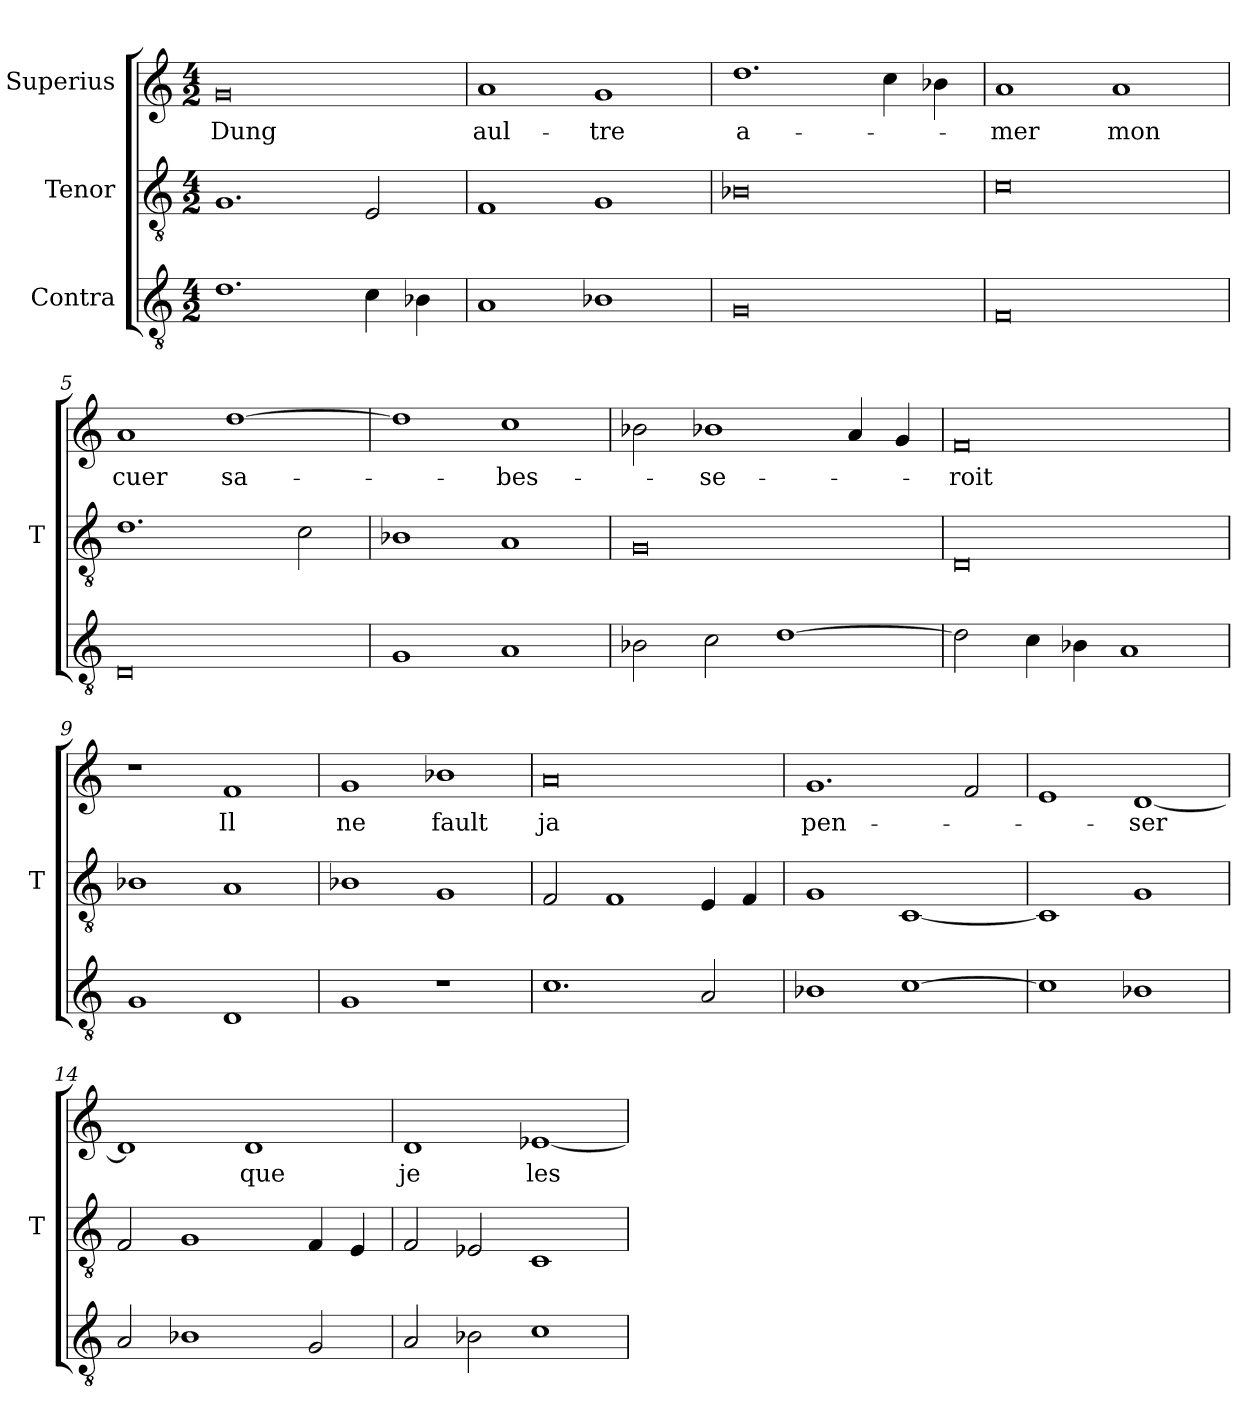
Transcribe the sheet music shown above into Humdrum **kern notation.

**kern	**kern	**kern	**text
*part3	*part2	*part1	*part1
*staff3	*staff2	*staff1	*staff1
*I"Contra	*I"Tenor	*I"Superius	*
*	*I'T	*	*
*clefGv2	*clefGv2	*clefG2	*
*M4/2	*M4/2	*M4/2	*
=1	=1	=1	=1
1.d	1.G	0g	-Dung
4c	2E	.	.
4B-X	.	.	.
=2	=2	=2	=2
1A	1F	1a	aul-
1B-X	1G	1g	-tre
=3	=3	=3	=3
0G	0B-X	1.dd	a-
.	.	4cc	.
.	.	4b-X	.
=4	=4	=4	=4
0F	0c	1a	-mer
.	.	1a	-mon
=5	=5	=5	=5
0D	1.d	1a	-cuer
.	.	[1dd	sa-
.	2c	.	.
=6	=6	=6	=6
1G	1B-X	1dd]	.
1A	1A	1cc	-bes-
=7	=7	=7	=7
2B-X	0G	2b-X	.
2c	.	1b-X	-se-
[1d	.	.	.
.	.	4a	.
.	.	4g	.
=8	=8	=8	=8
2d]	0D	0f	-roit
4c	.	.	.
4B-X	.	.	.
1A	.	.	.
=9	=9	=9	=9
1G	1B-X	1r	.
1D	1A	1f	-Il
=10	=10	=10	=10
1G	1B-X	1g	-ne
1r	1G	1b-X	-fault
=11	=11	=11	=11
1.c	2F	0a	-ja
.	1F	.	.
2A	4E	.	.
.	4F	.	.
=12	=12	=12	=12
1B-X	1G	1.g	pen-
[1c	[1C	.	.
.	.	2f	.
=13	=13	=13	=13
1c]	1C]	1e	.
1B-X	1G	[1d	-ser
=14	=14	=14	=14
2A	2F	1d]	.
1B-X	1G	.	.
.	.	1d	-que
2G	4F	.	.
.	4E	.	.
=15	=15	=15	=15
2A	2F	1d	-je
2B-X	2E-X	.	.
1c	1C	[1e-X	les-
=	=	=	=
*-	*-	*-	*-
